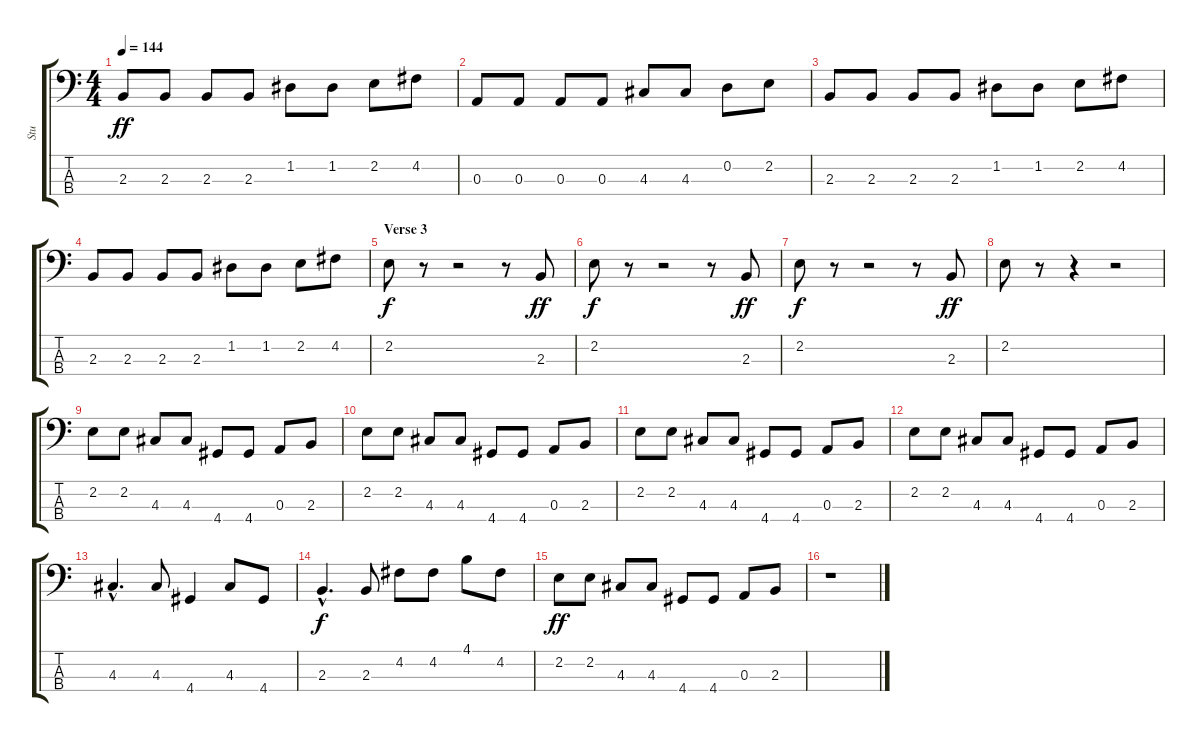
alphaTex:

\track ("Stu" "Stu") {instrument electricbassfinger}
\staff {score tabs}
\tuning (G2 D2 A1 E1) {hide}
\ts (4 4)
\tempo 144
\clef f4
\ks c
2.3.8{dy ff} 2.3.8 2.3.8 2.3.8 1.2.8 1.2.8 2.2.8 4.2.8 |
0.3.8 0.3.8 0.3.8 0.3.8 4.3.8 4.3.8 0.2.8 2.2.8 |
2.3.8 2.3.8 2.3.8 2.3.8 1.2.8 1.2.8 2.2.8 4.2.8 |
2.3.8 2.3.8 2.3.8 2.3.8 1.2.8 1.2.8 2.2.8 4.2.8 |
\section ("" "Verse 3")
2.2.8{dy f} r.8 r.2 r.8 2.3.8{dy ff} |
2.2.8{dy f} r.8 r.2 r.8 2.3.8{dy ff} |
2.2.8{dy f} r.8 r.2 r.8 2.3.8{dy ff} |
2.2.8 r.8 r.4 r.2 |
2.2.8 2.2.8 4.3.8 4.3.8 4.4.8 4.4.8 0.3.8 2.3.8 |
2.2.8 2.2.8 4.3.8 4.3.8 4.4.8 4.4.8 0.3.8 2.3.8 |
2.2.8 2.2.8 4.3.8 4.3.8 4.4.8 4.4.8 0.3.8 2.3.8 |
2.2.8 2.2.8 4.3.8 4.3.8 4.4.8 4.4.8 0.3.8 2.3.8 |
4.3{hac}.4{d} 4.3.8 4.4.4 4.3.8 4.4.8 |
2.3{hac}.4{d dy f} 2.3.8 4.2.8 4.2.8 4.1.8 4.2.8 |
2.2.8{dy ff} 2.2.8 4.3.8 4.3.8 4.4.8 4.4.8 0.3.8 2.3.8 |
r.1
